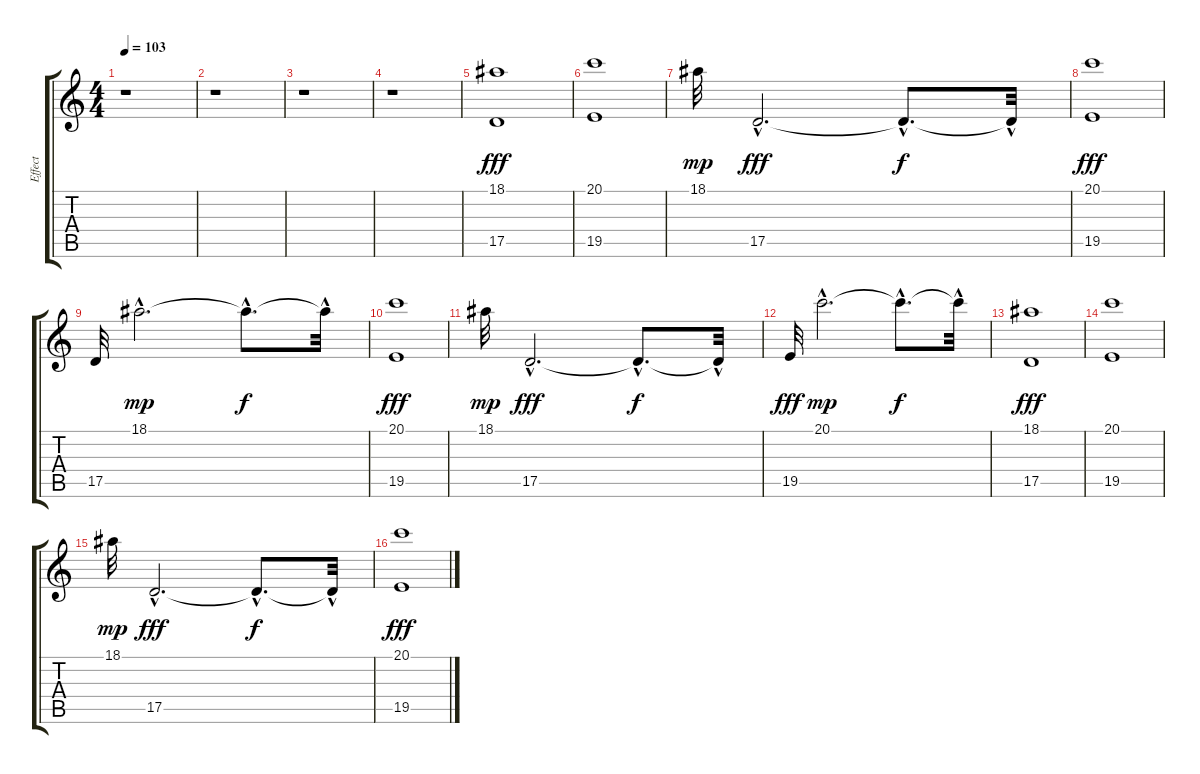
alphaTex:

\track ("Effect" "Effect") {instrument pad8sweep}
\staff {score tabs}
\tuning (E4 B3 G3 D3 A2 E2) {hide}
\ts (4 4)
\tempo 103
\clef g2
\ks c
r.1{dy f} |
r.1 |
r.1 |
r.1 |
(18.1 17.5).1{dy fff} |
(20.1 19.5).1 |
18.1.32{dy mp} 17.5{hac}.2{d dy fff} 17.5{hac t}.8{d dy f} 17.5{hac t}.32 |
(20.1 19.5).1{dy fff} |
17.5.32 18.1{hac}.2{d dy mp} 18.1{hac t}.8{d dy f} 18.1{hac t}.32 |
(20.1 19.5).1{dy fff} |
18.1.32{dy mp} 17.5{hac}.2{d dy fff} 17.5{hac t}.8{d dy f} 17.5{hac t}.32 |
19.5.32{dy fff} 20.1{hac}.2{d dy mp} 20.1{hac t}.8{d dy f} 20.1{hac t}.32 |
(18.1 17.5).1{dy fff} |
(20.1 19.5).1 |
18.1.32{dy mp} 17.5{hac}.2{d dy fff} 17.5{hac t}.8{d dy f} 17.5{hac t}.32 |
(20.1 19.5).1{dy fff}
